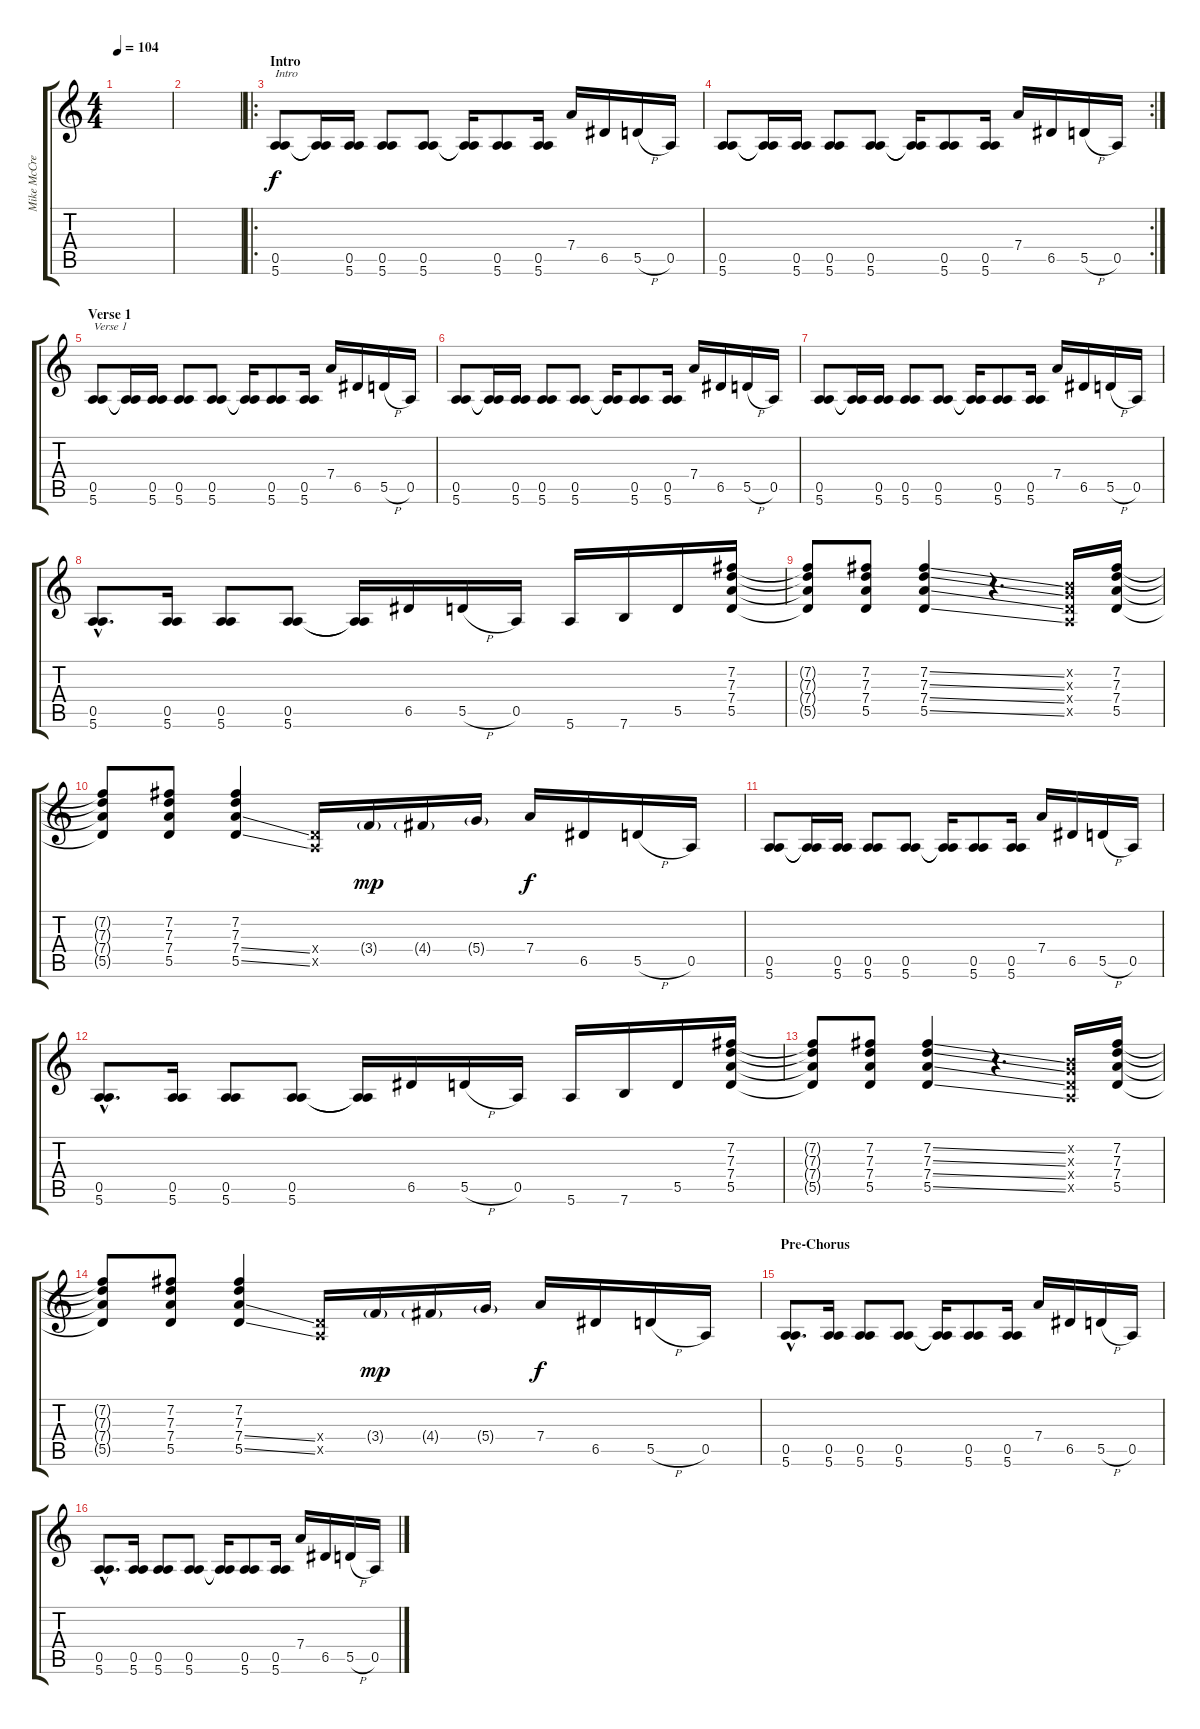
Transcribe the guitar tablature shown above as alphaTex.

\track ("Mike McCready (Guit 2)" "Mike McCre") {instrument distortionguitar}
\staff {score tabs}
\tuning (E4 B3 G3 D3 A2 E2) {hide}
\ts (4 4)
\tempo 104
\clef g2
\ks c
|
|
\ro
\section ("" "Intro")
(0.5 5.6).8{txt "Intro"} (0.5{t} 5.6{t}).16 (0.5 5.6).16 (0.5 5.6).8 (0.5 5.6).8 (0.5{t} 5.6{t}).16 (0.5 5.6).8 (0.5 5.6).16 7.4.16 6.5.16 5.5{h}.16 0.5.16 |
\rc 2
(0.5 5.6).8 (0.5{t} 5.6{t}).16 (0.5 5.6).16 (0.5 5.6).8 (0.5 5.6).8 (0.5{t} 5.6{t}).16 (0.5 5.6).8 (0.5 5.6).16 7.4.16 6.5.16 5.5{h}.16 0.5.16 |
\section ("" "Verse 1")
(0.5 5.6).8{txt "Verse 1"} (0.5{t} 5.6{t}).16 (0.5 5.6).16 (0.5 5.6).8 (0.5 5.6).8 (0.5{t} 5.6{t}).16 (0.5 5.6).8 (0.5 5.6).16 7.4.16 6.5.16 5.5{h}.16 0.5.16 |
(0.5 5.6).8 (0.5{t} 5.6{t}).16 (0.5 5.6).16 (0.5 5.6).8 (0.5 5.6).8 (0.5{t} 5.6{t}).16 (0.5 5.6).8 (0.5 5.6).16 7.4.16 6.5.16 5.5{h}.16 0.5.16 |
(0.5 5.6).8 (0.5{t} 5.6{t}).16 (0.5 5.6).16 (0.5 5.6).8 (0.5 5.6).8 (0.5{t} 5.6{t}).16 (0.5 5.6).8 (0.5 5.6).16 7.4.16 6.5.16 5.5{h}.16 0.5.16 |
(0.5{hac} 5.6{hac}).8{d} (0.5 5.6).16 (0.5 5.6).8 (0.5 5.6).8 (0.5{t} 5.6{t}).16 6.5.16 5.5{h}.16 0.5.16 5.6.16 7.6.16 5.5.16 (7.2 7.3 7.4 5.5).16 |
(7.2{t} 7.3{t} 7.4{t} 5.5{t}).8 (7.2 7.3 7.4 5.5).8 (7.2{ss} 7.3{ss} 7.4{ss} 5.5{ss}).4 r.4{d} (0.2{x} 0.3{x} 0.4{x} 0.5{x}).16 (7.2 7.3 7.4 5.5).16 |
(7.2{t} 7.3{t} 7.4{t} 5.5{t}).8 (7.2 7.3 7.4 5.5).8 (7.2 7.3 7.4{ss} 5.5{ss}).4 (0.4{x} 0.5{x}).16 3.4{g}.16{dy mp} 4.4{g}.16 5.4{g}.16 7.4.16{dy f} 6.5.16 5.5{h}.16 0.5.16 |
(0.5 5.6).8 (0.5{t} 5.6{t}).16 (0.5 5.6).16 (0.5 5.6).8 (0.5 5.6).8 (0.5{t} 5.6{t}).16 (0.5 5.6).8 (0.5 5.6).16 7.4.16 6.5.16 5.5{h}.16 0.5.16 |
(0.5{hac} 5.6{hac}).8{d} (0.5 5.6).16 (0.5 5.6).8 (0.5 5.6).8 (0.5{t} 5.6{t}).16 6.5.16 5.5{h}.16 0.5.16 5.6.16 7.6.16 5.5.16 (7.2 7.3 7.4 5.5).16 |
(7.2{t} 7.3{t} 7.4{t} 5.5{t}).8 (7.2 7.3 7.4 5.5).8 (7.2{ss} 7.3{ss} 7.4{ss} 5.5{ss}).4 r.4{d} (0.2{x} 0.3{x} 0.4{x} 0.5{x}).16 (7.2 7.3 7.4 5.5).16 |
(7.2{t} 7.3{t} 7.4{t} 5.5{t}).8 (7.2 7.3 7.4 5.5).8 (7.2 7.3 7.4{ss} 5.5{ss}).4 (0.4{x} 0.5{x}).16 3.4{g}.16{dy mp} 4.4{g}.16 5.4{g}.16 7.4.16{dy f} 6.5.16 5.5{h}.16 0.5.16 |
\section ("" "Pre-Chorus")
(0.5{hac} 5.6{hac}).8{d} (0.5 5.6).16 (0.5 5.6).8 (0.5 5.6).8 (0.5{t} 5.6{t}).16 (0.5 5.6).8 (0.5 5.6).16 7.4.16 6.5.16 5.5{h}.16 0.5.16 |
(0.5{hac} 5.6{hac}).8{d} (0.5 5.6).16 (0.5 5.6).8 (0.5 5.6).8 (0.5{t} 5.6{t}).16 (0.5 5.6).8 (0.5 5.6).16 7.4.16 6.5.16 5.5{h}.16 0.5.16
